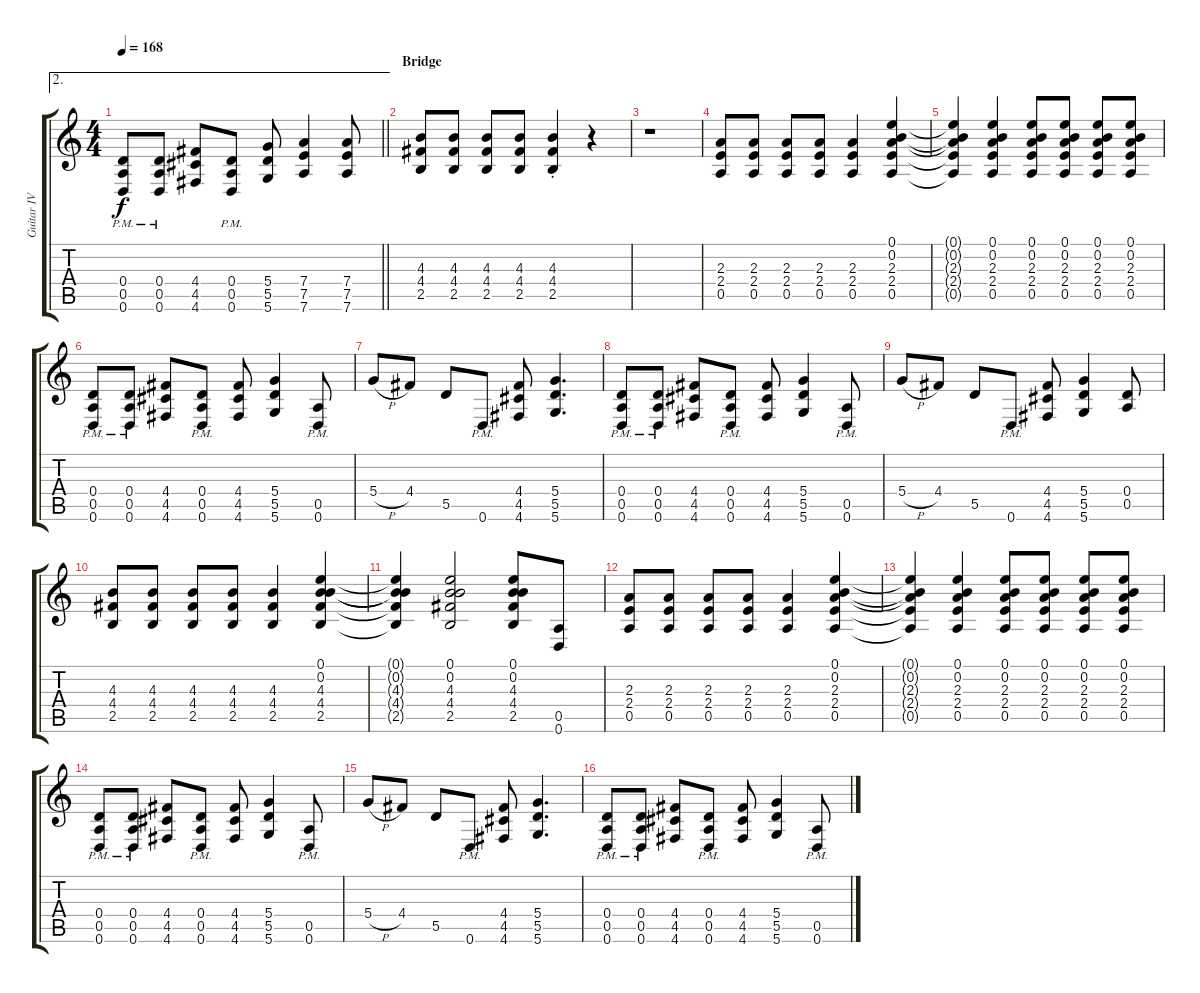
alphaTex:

\track ("Guitar IV" "Guitar IV") {instrument overdrivenguitar}
\staff {score tabs}
\tuning (E4 B3 G3 D3 A2 D2) {hide}
\ae 2
\ts (4 4)
\tempo 168
\clef g2
\barLineRight lightlight
\ks c
(0.4{pm} 0.5{pm} 0.6{pm}).8{dy f} (0.4{pm} 0.5{pm} 0.6{pm}).8 (4.4 4.5 4.6).8 (0.4{pm} 0.5{pm} 0.6{pm}).8 (5.4 5.5 5.6).8 (7.4 7.5 7.6).4 (7.4 7.5 7.6).8 |
\section ("" "Bridge")
(4.3 4.4 2.5).8 (4.3 4.4 2.5).8 (4.3 4.4 2.5).8 (4.3 4.4 2.5).8 (4.3{st} 4.4{st} 2.5{st}).4 r.4 |
r.1 |
(2.3 2.4 0.5).8 (2.3 2.4 0.5).8 (2.3 2.4 0.5).8 (2.3 2.4 0.5).8 (2.3 2.4 0.5).4 (0.1 0.2 2.3 2.4 0.5).4 |
(0.1{t} 0.2{t} 2.3{t} 2.4{t} 0.5{t}).4 (0.1 0.2 2.3 2.4 0.5).4 (0.1 0.2 2.3 2.4 0.5).8 (0.1 0.2 2.3 2.4 0.5).8 (0.1 0.2 2.3 2.4 0.5).8 (0.1 0.2 2.3 2.4 0.5).8 |
(0.4{pm} 0.5{pm} 0.6{pm}).8 (0.4{pm} 0.5{pm} 0.6{pm}).8 (4.4 4.5 4.6).8 (0.4{pm} 0.5{pm} 0.6{pm}).8 (4.4 4.5 4.6).8 (5.4 5.5 5.6).4 (0.5{pm} 0.6{pm}).8 |
5.4{h}.8 4.4.8 5.5.8 0.6{pm}.8 (4.4 4.5 4.6).8 (5.4 5.5 5.6).4{d} |
(0.4{pm} 0.5{pm} 0.6{pm}).8 (0.4{pm} 0.5{pm} 0.6{pm}).8 (4.4 4.5 4.6).8 (0.4{pm} 0.5{pm} 0.6{pm}).8 (4.4 4.5 4.6).8 (5.4 5.5 5.6).4 (0.5{pm} 0.6{pm}).8 |
5.4{h}.8 4.4.8 5.5.8 0.6{pm}.8 (4.4 4.5 4.6).8 (5.4 5.5 5.6).4 (0.4 0.5).8 |
(4.3 4.4 2.5).8 (4.3 4.4 2.5).8 (4.3 4.4 2.5).8 (4.3 4.4 2.5).8 (4.3 4.4 2.5).4 (0.1 0.2 4.3 4.4 2.5).4 |
(0.1{t} 0.2{t} 4.3{t} 4.4{t} 2.5{t}).4 (0.1 0.2 4.3 4.4 2.5).2 (0.1 0.2 4.3 4.4 2.5).8 (0.5 0.6).8 |
(2.3 2.4 0.5).8 (2.3 2.4 0.5).8 (2.3 2.4 0.5).8 (2.3 2.4 0.5).8 (2.3 2.4 0.5).4 (0.1 0.2 2.3 2.4 0.5).4 |
(0.1{t} 0.2{t} 2.3{t} 2.4{t} 0.5{t}).4 (0.1 0.2 2.3 2.4 0.5).4 (0.1 0.2 2.3 2.4 0.5).8 (0.1 0.2 2.3 2.4 0.5).8 (0.1 0.2 2.3 2.4 0.5).8 (0.1 0.2 2.3 2.4 0.5).8 |
(0.4{pm} 0.5{pm} 0.6{pm}).8 (0.4{pm} 0.5{pm} 0.6{pm}).8 (4.4 4.5 4.6).8 (0.4{pm} 0.5{pm} 0.6{pm}).8 (4.4 4.5 4.6).8 (5.4 5.5 5.6).4 (0.5{pm} 0.6{pm}).8 |
5.4{h}.8 4.4.8 5.5.8 0.6{pm}.8 (4.4 4.5 4.6).8 (5.4 5.5 5.6).4{d} |
(0.4{pm} 0.5{pm} 0.6{pm}).8 (0.4{pm} 0.5{pm} 0.6{pm}).8 (4.4 4.5 4.6).8 (0.4{pm} 0.5{pm} 0.6{pm}).8 (4.4 4.5 4.6).8 (5.4 5.5 5.6).4 (0.5{pm} 0.6{pm}).8
